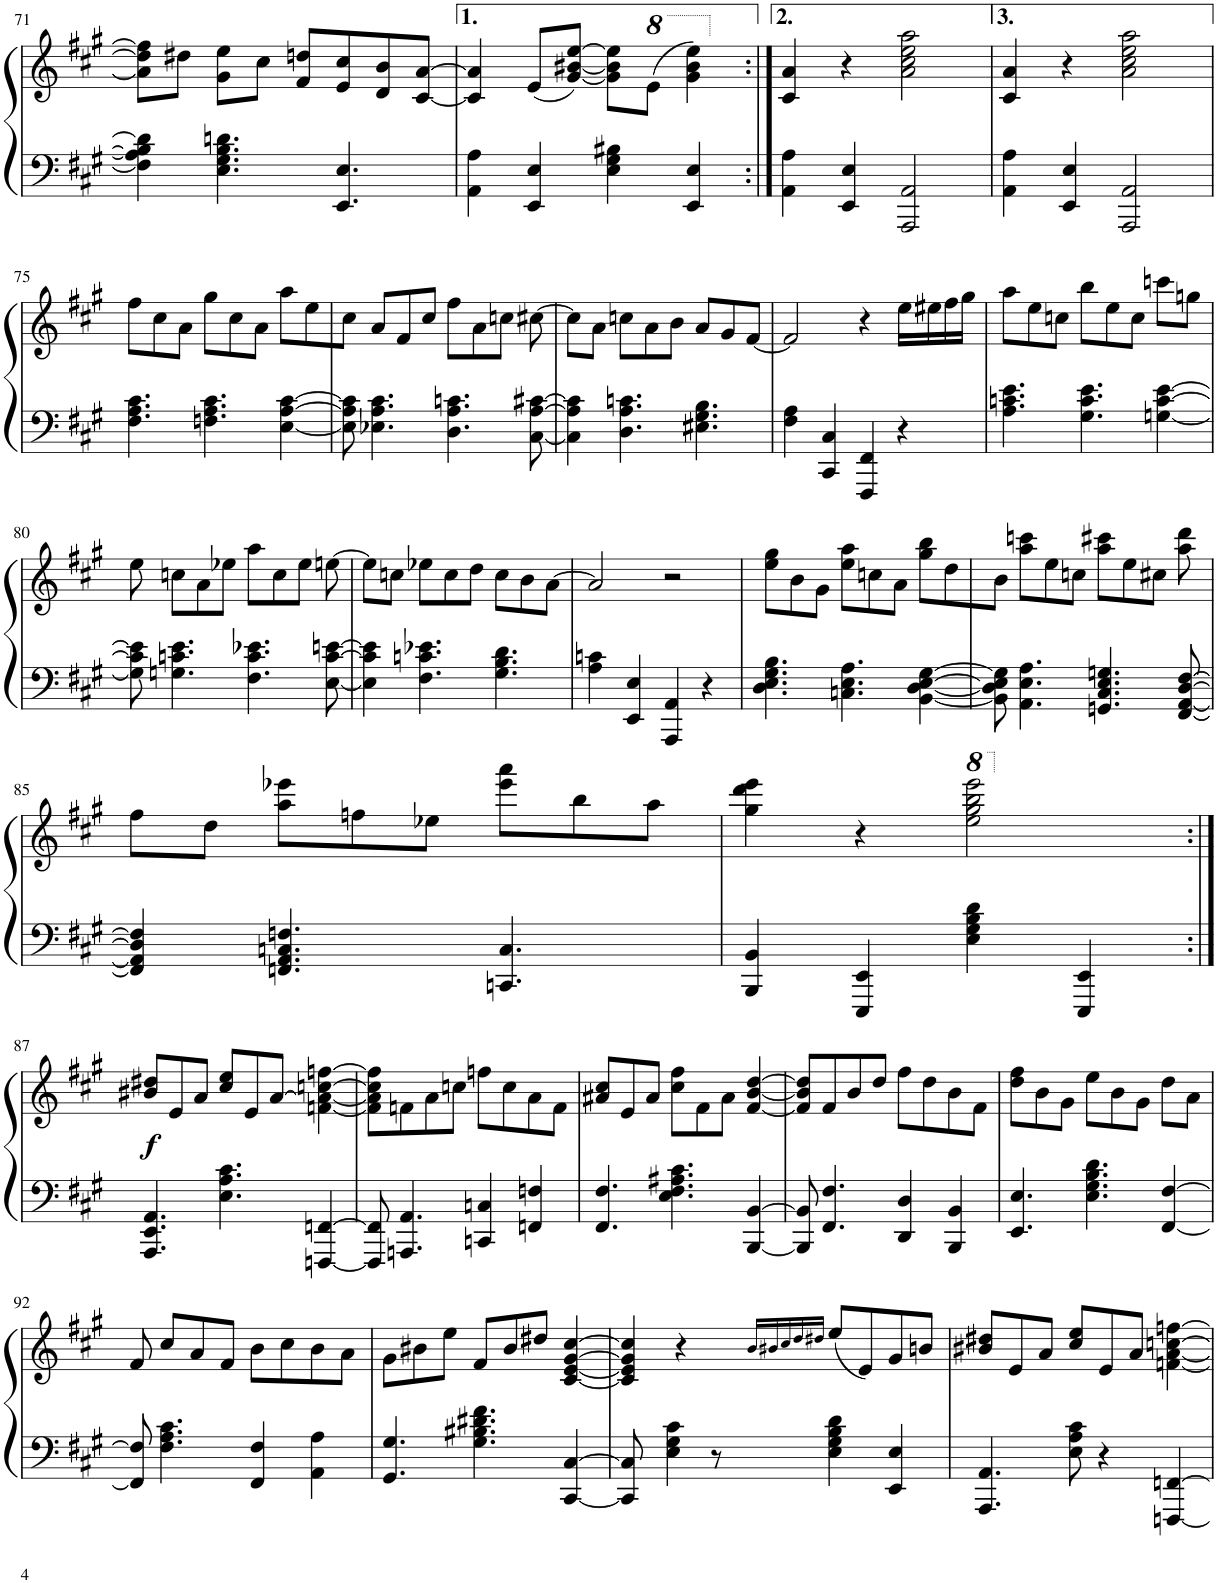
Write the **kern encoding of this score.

**kern	**kern	**dynam
*part1	*part1	*part1
*staff2	*staff1	*staff1/2
*I"Piano	*	*
*I'Pno.	*	*
!!LO:PB:g=z
*clefF4	*clefG2	*
*k[f#c#g#]	*k[f#c#g#]	*
*M4/4	*M4/4	*
*met(c)	*met(c)	*
=71	=71	=71
4F#\] 4A\] 4B\] 4d#\]	8a\] 8dd#\] 8ff#\]L	.
.	8dd#X\J	.
4.E\ 4.G#\ 4.B\ 4.dn\	8g#\ 8ee\L	.
.	8cc#\J	.
.	8f#/ 8ddn/L	.
4.EE/ 4.E/	8e/ 8cc#/	.
.	8d/ 8b/	.
.	[8c#/ [8a/J	.
=72	=72	=72
4AA\ 4A\	4c#/] 4a/]	.
4EE/ 4E/	(8e/L	.
.	[8g#/ [8b#X/ [8ee/J)	.
4E\ 4G#\ 4B#X\	8g#\] 8b#\] 8ee\]L	.
*	*8va	*
.	(8ee\J	.
4EE/ 4E/	4gg#\ 4bb#\ 4eee\)	.
=73:|!	=73:|!	=73:|!
*	*X8va	*
4AA\ 4A\	4c#/ 4a/	.
4EE/ 4E/	4r	.
2AAA/ 2AA/	2a\ 2cc#\ 2ee\ 2aa\	.
=74	=74	=74
4AA\ 4A\	4c#/ 4a/	.
4EE/ 4E/	4r	.
2AAA/ 2AA/	2a\ 2cc#\ 2ee\ 2aa\	.
!!LO:LB:g=z
=75	=75	=75
4.F#\ 4.A\ 4.c#\	8ff#\L	.
.	8cc#\	.
.	8a\J	.
4.Fn\ 4.A\ 4.c#\	8gg#\L	.
.	8cc#\	.
.	8a\J	.
[4E\ [4A\ [4c#\	8aa\L	.
.	8ee\	.
=76	=76	=76
8E\] 8A\] 8c#\]	8cc#\J	.
4.E-X\ 4.A\ 4.c#\	8a/L	.
.	8f#/	.
.	8cc#/J	.
4.D\ 4.A\ 4.cn\	8ff#\L	.
.	8a\	.
.	8ccn\J	.
[8C#\ [8A\ [8c#X\	[8cc#X\	.
=77	=77	=77
4C#\] 4A\] 4c#\]	8cc#\L]	.
.	8a\J	.
4.D\ 4.A\ 4.cn\	8ccn\L	.
.	8a\	.
.	8b\J	.
4.E#X\ 4.G#\ 4.B\	8a/L	.
.	8g#/	.
.	[8f#/J	.
=78	=78	=78
4F#\ 4A\	2f#/]	.
4CC#/ 4C#/	.	.
4FFF#/ 4FF#/	4r	.
4r	16ee\LL	.
.	16ee#X\	.
.	16ff#\	.
.	16gg#\JJ	.
=79	=79	=79
4.A\ 4.cn\ 4.e\	8aa\L	.
.	8ee\	.
.	8ccn\J	.
4.G#\ 4.c\ 4.e\	8bb\L	.
.	8ee\	.
.	8cc\J	.
[4Gn\ [4c\ [4e\	8cccn\L	.
.	8ggn\J	.
!!LO:LB:g=z
=80	=80	=80
8G\] 8c\] 8e\]	8ee\	.
4.Gn\ 4.cn\ 4.e\	8ccn\L	.
.	8a\	.
.	8ee-X\J	.
4.F#\ 4.c\ 4.e-X\	8aa\L	.
.	8cc\	.
.	8ee-\J	.
[8E\ [8c\ [8en\	[8een\	.
=81	=81	=81
4E\] 4c\] 4e\]	8ee\L]	.
.	8ccn\J	.
4.F#\ 4.cn\ 4.e-X\	8ee-X\L	.
.	8cc\	.
.	8dd\J	.
4.G#\ 4.B\ 4.d\	8cc\L	.
.	8b\	.
.	[8a\J	.
=82	=82	=82
4A\ 4cn\	2a/]	.
4EE/ 4E/	.	.
4AAA/ 4AA/	2r	.
4r	.	.
=83	=83	=83
4.D\ 4.E\ 4.G#\ 4.B\	8ee\ 8gg#\L	.
.	8b\	.
.	8g#\J	.
4.Cn\ 4.E\ 4.A\	8ee\ 8aa\L	.
.	8ccn\	.
.	8a\J	.
[4BB\ [4D\ [4E\ [4G#\	8gg#\ 8bb\L	.
.	8dd\	.
=84	=84	=84
8BB\] 8D\] 8E\] 8G#\]	8b\J	.
4.AA\ 4.E\ 4.A\	8aa\ 8cccn\L	.
.	8ee\	.
.	8ccn\J	.
4.GGn/ 4.C#/ 4.E/ 4.Gn/	8aa\ 8ccc#X\L	.
.	8ee\	.
.	8cc#X\J	.
[8FF#/ [8AA/ [8D/ [8F#/	8aa\ 8ddd\	.
!!LO:LB:g=z
=85	=85	=85
4FF#/] 4AA/] 4D/] 4F#/]	8ff#\L	.
.	8dd\J	.
4.FFn/ 4.AA/ 4.Cn/ 4.Fn/	8aa\ 8eee-X\L	.
.	8ffn\	.
.	8ee-X\J	.
4.CCn/ 4.C/	8eee-\ 8aaa\L	.
.	8bb\	.
.	8aa\J	.
=86	=86	=86
4BBB/ 4BB/	4gg#\ 4ddd\ 4eee\	.
4EEE/ 4EE/	4r	.
*	*8va	*
4E\ 4G#\ 4B\ 4d\	2eee\ 2ggg#\ 2bbb\ 2eeee\	.
4EEE/ 4EE/	.	.
!!LO:LB:g=z
=87:|!	=87:|!	=87:|!
*	*X8va	*
!	!	!LO:DY:b
4.AAA/ 4.EE/ 4.AA/	8b#X/ 8dd#X/L	f
.	8e/	.
.	8a/J	.
4.E\ 4.A\ 4.c#\	8cc#/ 8ee/L	.
.	8e/	.
.	[8a/J	.
[4FFFn/ [4FFn/	[4fn\ 4a\_ [4ccn\ [4ffn\	.
=88	=88	=88
8FFF/] 8FF/]	8f\] 8a\] 8cc\] 8ff\]L	.
4.AAAn/ 4.AA/	8fn\	.
.	8a\	.
.	8ccn\J	.
4CCn/ 4Cn/	8ffn\L	.
.	8cc\	.
4FFn/ 4Fn/	8a\	.
.	8f\J	.
=89	=89	=89
4.FF#/ 4.F#/	8a#X/ 8cc#/L	.
.	8e/	.
.	8a#/J	.
4.E\ 4.F#\ 4.A#X\ 4.c#\	8cc#\ 8ff#\L	.
.	8f#\	.
.	8a#\J	.
[4BBB/ [4BB/	[4f#/ [4b/ [4dd/	.
=90	=90	=90
8BBB/] 8BB/]	8f#/] 8b/] 8dd/]L	.
4.FF#/ 4.F#/	8f#/	.
.	8b/	.
.	8dd/J	.
4DD/ 4D/	8ff#\L	.
.	8dd\	.
4BBB/ 4BB/	8b\	.
.	8f#\J	.
=91	=91	=91
4.EE/ 4.E/	8dd\ 8ff#\L	.
.	8b\	.
.	8g#\J	.
4.E\ 4.G#\ 4.B\ 4.d\	8ee\L	.
.	8b\	.
.	8g#\J	.
[4FF#/ [4F#/	8dd\L	.
.	8a\J	.
!!LO:LB:g=z
=92	=92	=92
8FF#/] 8F#/]	8f#/	.
4.F#\ 4.A\ 4.c#\	8cc#/L	.
.	8a/	.
.	8f#/J	.
4FF#/ 4F#/	8b\L	.
.	8cc#\	.
4AA\ 4A\	8b\	.
.	8a\J	.
=93	=93	=93
4.GG#/ 4.G#/	8g#\L	.
.	8b#X\	.
.	8ee\J	.
4.G#\ 4.B#X\ 4.d#X\ 4.f#\	8f#/L	.
.	8b#/	.
.	8dd#X/J	.
[4CC#/ [4C#/	[4c#/ [4e/ [4g#/ [4cc#/	.
=94	=94	=94
*	*^	*
8CC#/] 8C#/]	4c#/] 4e/] 4g#/] 4cc#/]	4ryy	.
4E\ 4G#\ 4c#\	.	.	.
*	*	*Xbrackettup	*
.	4r	20b!LL	.
.	.	20ccn!	.
.	.	20cc#X!	.
8r	.	.	.
.	.	20dd!	.
.	.	20dd#X!JJ	.
.	16qb/LL	.	.
.	16qb#X/	.	.
.	16qcc#/	.	.
.	16qddn/	.	.
.	16qdd#X/JJ	.	.
4E\ 4G#\ 4B\ 4d\	(8ee/L	8ee	.
.	8e/)	4.ryy	.
4EE/ 4E/	8g#/	.	.
.	8bn/J	.	.
*	*v	*v	*
=95	=95	=95
4.AAA/ 4.AA/	8b#X/ 8dd#X/L	.
.	8e/	.
.	8a/J	.
8E\ 8A\ 8c#\	8cc#/ 8ee/L	.
4r	8e/	.
.	8a/J	.
[4FFFn/ [4FFn/	[4fn\ [4a\ [4ccn\ [4ffn\	.
=	=	=
*-	*-	*-
